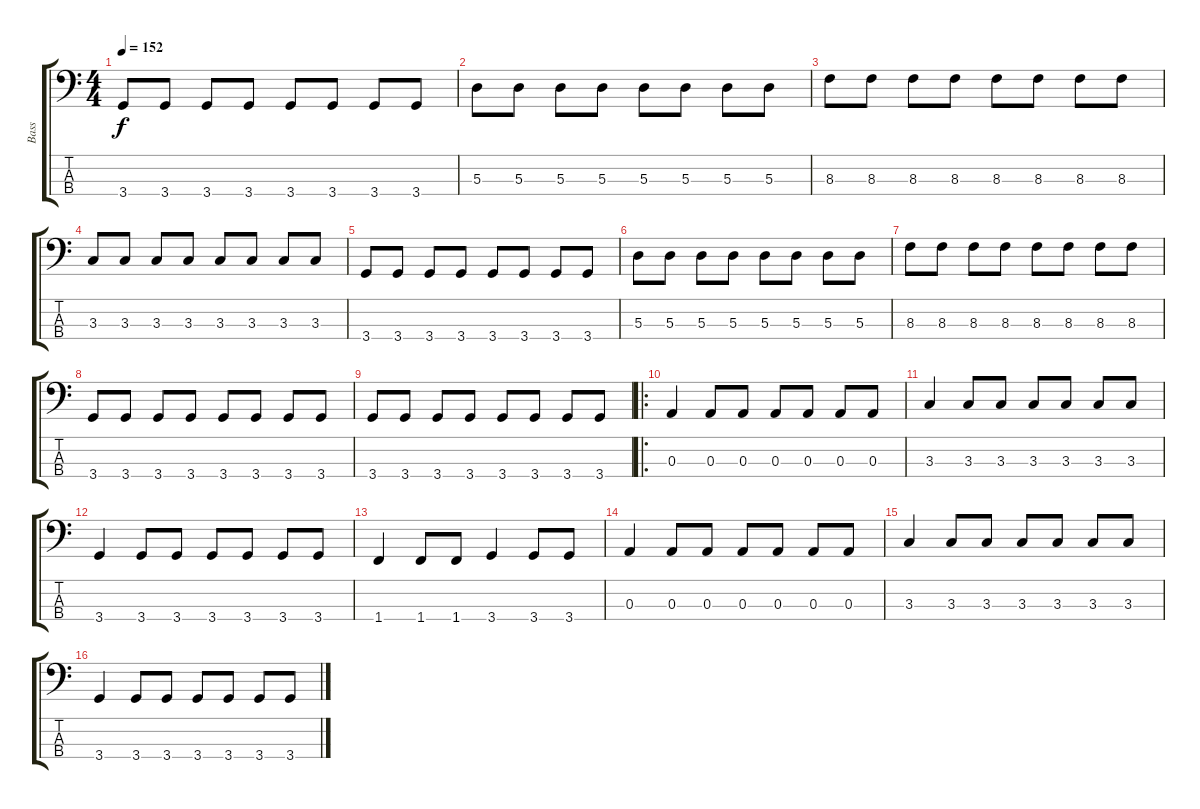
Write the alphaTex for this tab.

\track ("Bass" "Bass") {instrument electricbasspick}
\staff {score tabs}
\tuning (G2 D2 A1 E1) {hide}
\ts (4 4)
\tempo 152
\clef f4
\ks c
3.4.8{dy f} 3.4.8 3.4.8 3.4.8 3.4.8 3.4.8 3.4.8 3.4.8 |
5.3.8 5.3.8 5.3.8 5.3.8 5.3.8 5.3.8 5.3.8 5.3.8 |
8.3.8 8.3.8 8.3.8 8.3.8 8.3.8 8.3.8 8.3.8 8.3.8 |
3.3.8 3.3.8 3.3.8 3.3.8 3.3.8 3.3.8 3.3.8 3.3.8 |
3.4.8 3.4.8 3.4.8 3.4.8 3.4.8 3.4.8 3.4.8 3.4.8 |
5.3.8 5.3.8 5.3.8 5.3.8 5.3.8 5.3.8 5.3.8 5.3.8 |
8.3.8 8.3.8 8.3.8 8.3.8 8.3.8 8.3.8 8.3.8 8.3.8 |
3.4.8 3.4.8 3.4.8 3.4.8 3.4.8 3.4.8 3.4.8 3.4.8 |
3.4.8 3.4.8 3.4.8 3.4.8 3.4.8 3.4.8 3.4.8 3.4.8 |
\ro
0.3.4 0.3.8 0.3.8 0.3.8 0.3.8 0.3.8 0.3.8 |
3.3.4 3.3.8 3.3.8 3.3.8 3.3.8 3.3.8 3.3.8 |
3.4.4 3.4.8 3.4.8 3.4.8 3.4.8 3.4.8 3.4.8 |
1.4.4 1.4.8 1.4.8 3.4.4 3.4.8 3.4.8 |
0.3.4 0.3.8 0.3.8 0.3.8 0.3.8 0.3.8 0.3.8 |
3.3.4 3.3.8 3.3.8 3.3.8 3.3.8 3.3.8 3.3.8 |
3.4.4 3.4.8 3.4.8 3.4.8 3.4.8 3.4.8 3.4.8
